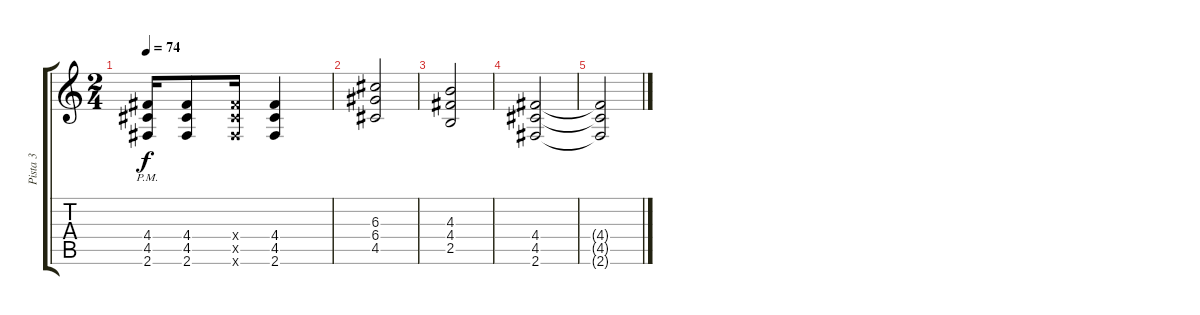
\track ("Pista 3" "Pista 3") {instrument distortionguitar}
\staff {score tabs}
\tuning (E4 B3 G3 D3 A2 E2) {hide}
\ts (2 4)
\tempo 74
\clef g2
\ks c
(4.4{pm} 4.5 2.6).16{dy f} (4.4 4.5 2.6).8 (4.4{x} 4.5{x} 2.6{x}).16 (4.4 4.5 2.6).4 |
(6.3 6.4 4.5).2 |
(4.3 4.4 2.5).2 |
(4.4 4.5 2.6).2 |
(4.4{t} 4.5{t} 2.6{t}).2
